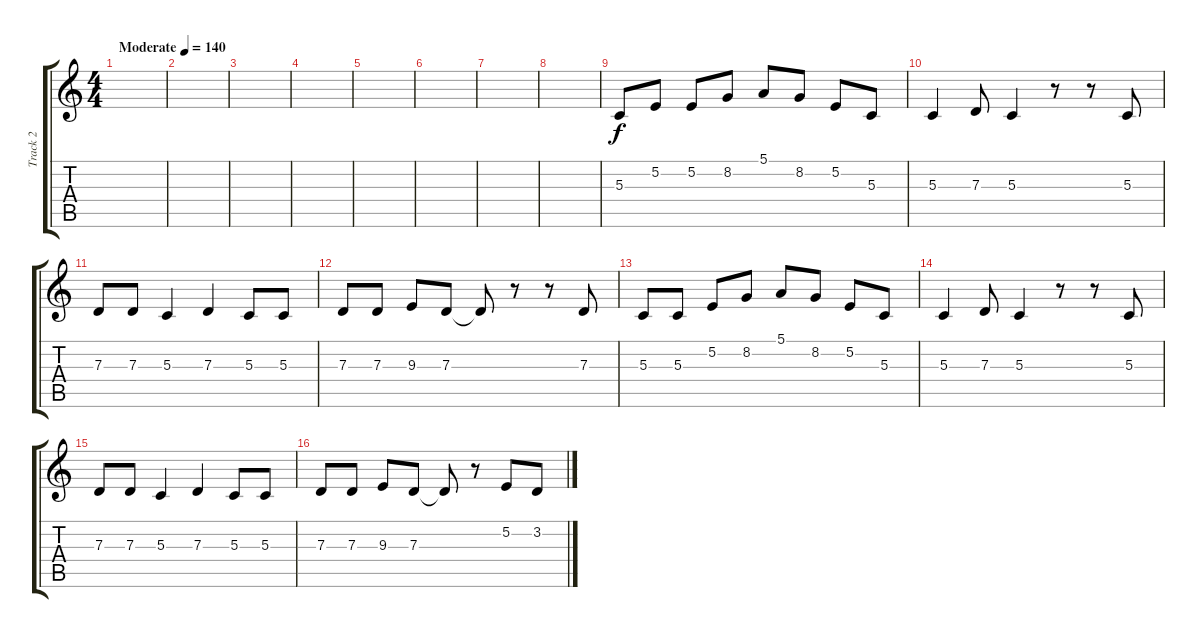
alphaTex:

\track ("Track 2" "Track 2") {instrument bassoon}
\staff {score tabs}
\tuning (E4 B3 G3 D3 A2 E2) {hide}
\ts (4 4)
\tempo (140 "Moderate")
\clef g2
\ks c
|
|
|
|
|
|
|
|
5.3.8 5.2.8 5.2.8 8.2.8 5.1.8 8.2.8 5.2.8 5.3.8 |
5.3.4 7.3.8 5.3.4 r.8 r.8 5.3.8 |
7.3.8 7.3.8 5.3.4 7.3.4 5.3.8 5.3.8 |
7.3.8 7.3.8 9.3.8 7.3.8 7.3{t}.8 r.8 r.8 7.3.8 |
5.3.8 5.3.8 5.2.8 8.2.8 5.1.8 8.2.8 5.2.8 5.3.8 |
5.3.4 7.3.8 5.3.4 r.8 r.8 5.3.8 |
7.3.8 7.3.8 5.3.4 7.3.4 5.3.8 5.3.8 |
7.3.8 7.3.8 9.3.8 7.3.8 7.3{t}.8 r.8 5.2.8 3.2.8
